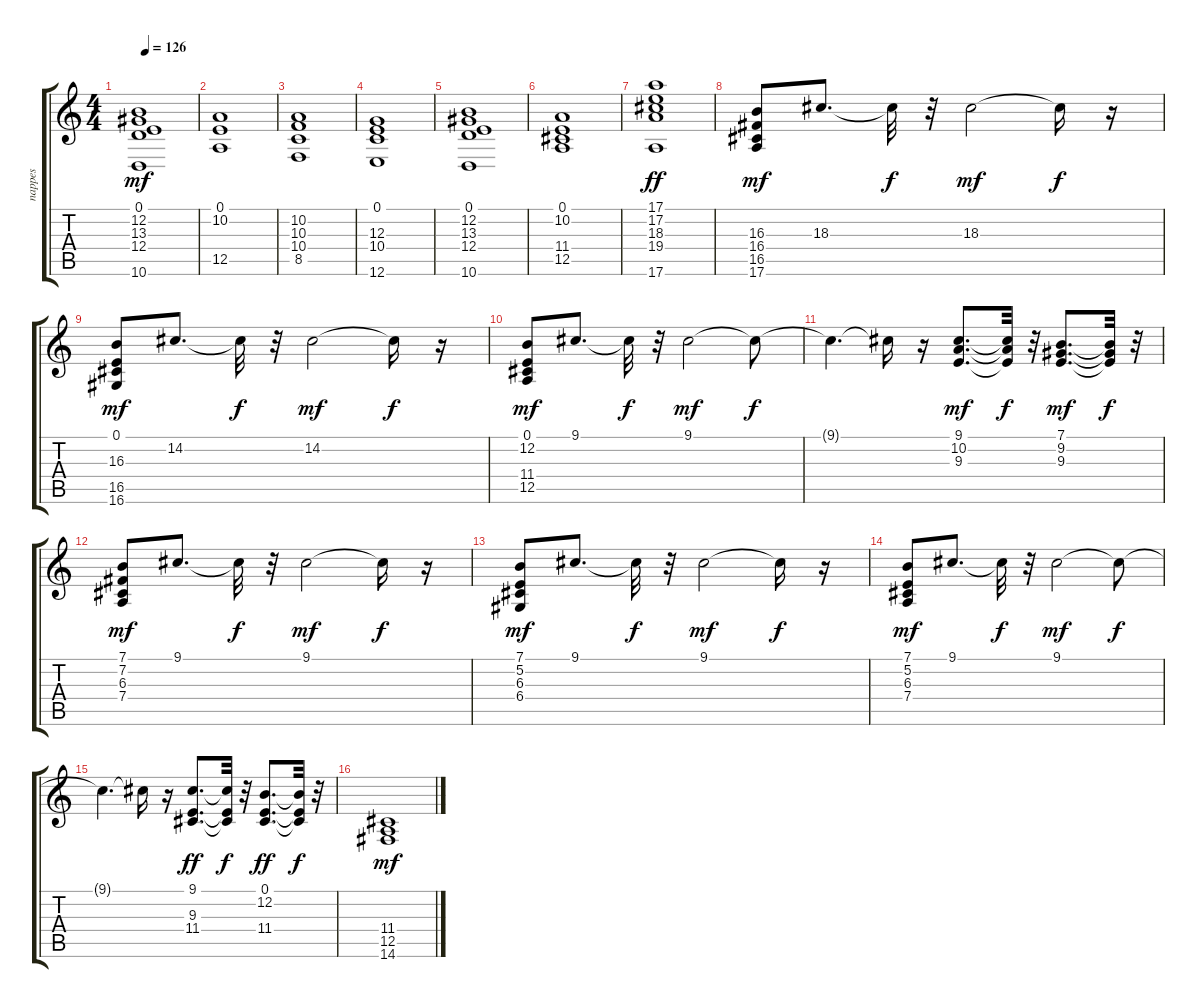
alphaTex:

\track ("nappes" "nappes") {instrument pad3polysynth}
\staff {score tabs}
\tuning (E4 B3 G3 D3 A2 E2) {hide}
\ts (4 4)
\tempo 126
\clef g2
\ks c
(0.1 12.2 13.3 12.4 10.6).1{dy mf} |
(0.1 10.2 12.5).1 |
(10.2 10.3 10.4 8.5).1 |
(0.1 12.3 10.4 12.6).1 |
(0.1 12.2 13.3 12.4 10.6).1 |
(0.1 10.2 11.4 12.5).1 |
(17.1 17.2 18.3 19.4 17.6).1{dy ff} |
(16.3 16.4 16.5 17.6).8{dy mf} 18.3.8{d} 18.3{t}.32{dy f} r.32 18.3.2{dy mf} 18.3{t}.16{dy f} r.16 |
(0.1 16.3 16.5 16.6).8{dy mf} 14.2.8{d} 14.2{t}.32{dy f} r.32 14.2.2{dy mf} 14.2{t}.16{dy f} r.16 |
(0.1 12.2 11.4 12.5).8{dy mf} 9.1.8{d} 9.1{t}.32{dy f} r.32 9.1.2{dy mf} 9.1{t}.8{dy f} |
9.1{t}.4{d} 9.1{t}.16 r.16 (9.1 10.2 9.3).8{d dy mf} (9.1{t} 10.2{t} 9.3{t}).32{dy f} r.32 (7.1 9.2 9.3).8{d dy mf} (7.1{t} 9.2{t} 9.3{t}).32{dy f} r.32 |
(7.1 7.2 6.3 7.4).8{dy mf} 9.1.8{d} 9.1{t}.32{dy f} r.32 9.1.2{dy mf} 9.1{t}.16{dy f} r.16 |
(7.1 5.2 6.3 6.4).8{dy mf} 9.1.8{d} 9.1{t}.32{dy f} r.32 9.1.2{dy mf} 9.1{t}.16{dy f} r.16 |
(7.1 5.2 6.3 7.4).8{dy mf} 9.1.8{d} 9.1{t}.32{dy f} r.32 9.1.2{dy mf} 9.1{t}.8{dy f} |
9.1{t}.4{d} 9.1{t}.16 r.16 (9.1 9.3 11.4).8{d dy ff} (9.1{t} 9.3{t} 11.4{t}).32{dy f} r.32 (0.1 12.2 11.4).8{d dy ff} (0.1{t} 12.2{t} 11.4{t}).32{dy f} r.32 |
(11.4 12.5 14.6).1{dy mf}
